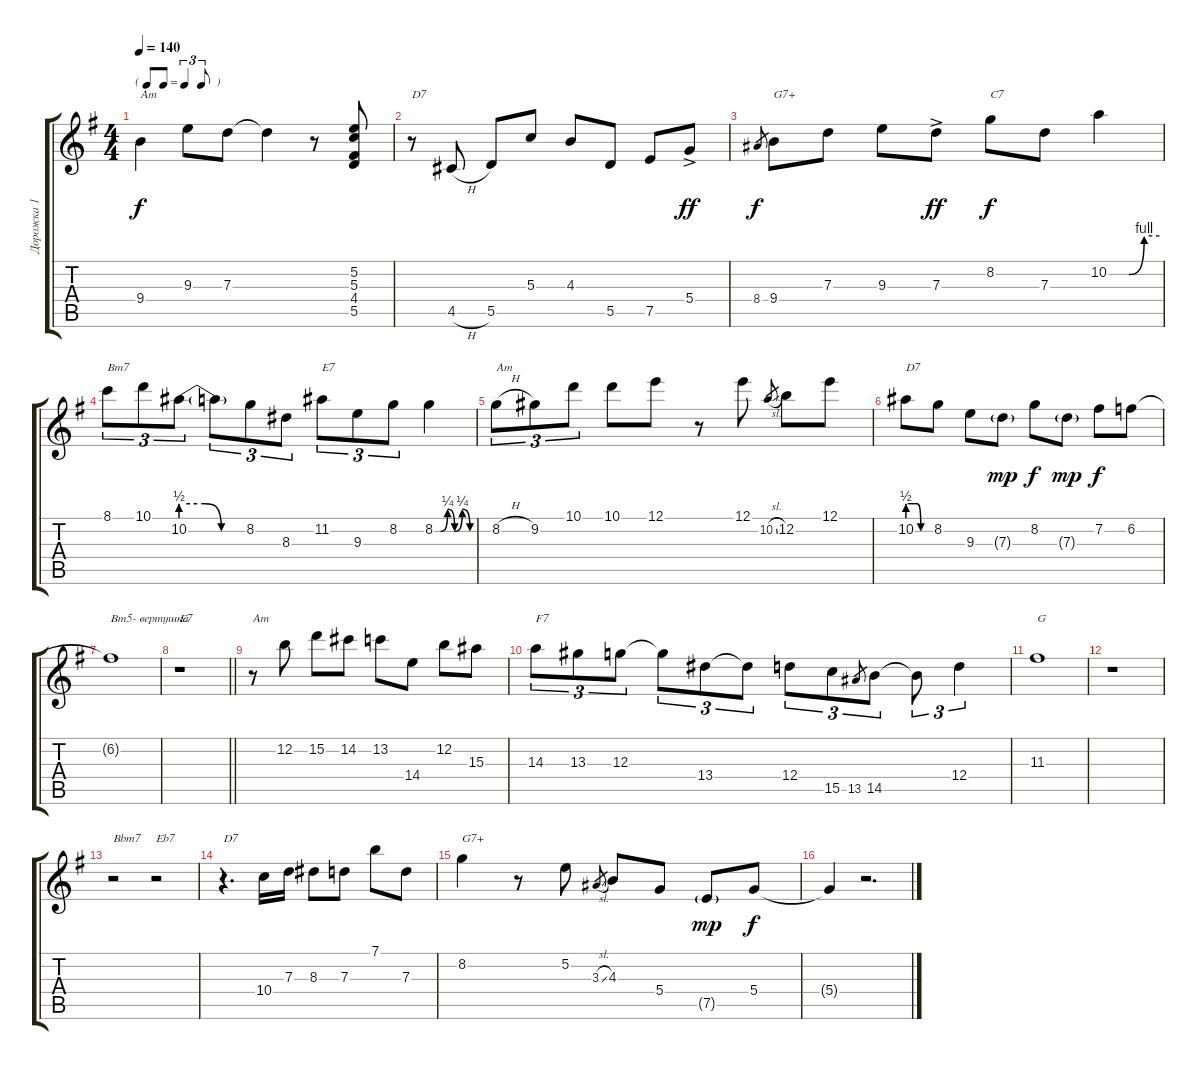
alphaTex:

\track ("Дорожка 1" "Дорожка 1") {instrument electricguitarjazz}
\staff {score tabs}
\tuning (E4 B3 G3 D3 A2 E2) {hide}
\ts (4 4)
\tf triplet8th
\tempo 140
\clef g2
\ks g
9.4{t}.4{txt "Am" dy f} 9.3.8 7.3.8 7.3{t}.4 r.8 (5.2 5.3 4.4 5.5).8 |
r.8{txt "D7"} 4.5{h}.8 5.5.8 5.3.8 4.3.8 5.5.8 7.5.8 5.4{ac}.8{dy ff} |
8.4.8{gr dy f} 9.4.8{txt "G7+"} 7.3.8 9.3.8 7.3{ac}.8{dy ff} 8.2.8{txt "C7" dy f} 7.3.8 10.2{be (custom 0 0 24 0 42 4 60 4)}.4 |
8.1.8{tu (3 2) txt "Bm7"} 10.1.8{tu (3 2)} 10.2{be (custom 0 2 15 2 22 2 37 0 60 0)}.8{tu (3 2)} 10.2{t}.8{tu (3 2)} 8.2.8{tu (3 2)} 8.3.8{tu (3 2)} 11.2.8{tu (3 2) txt "E7"} 9.3.8{tu (3 2)} 8.2.8{tu (3 2)} 8.2{be (custom 0 0 9 0 20 1 31 0 43 1 55 0 60 0)}.4 |
8.2{h}.8{tu (3 2) txt "Am"} 9.2.8{tu (3 2)} 10.1.8{tu (3 2)} 10.1.8 12.1.8 r.8 12.1.8 10.2{sl}.8{gr} 12.2.8 12.1.8 |
10.2{be (custom 0 2 15 2 25 2 35 0 60 0)}.8{txt "D7"} 8.2.8 9.3.8 7.3{g}.8{dy mp} 8.2.8{dy f} 7.3{g}.8{dy mp} 7.2.8{dy f} 6.2.8 |
6.2{t}.1{txt "Bm5- вертушка"} |
\barLineRight lightlight
r.1{txt "E7"} |
r.8{txt "Am"} 12.2.8 15.2.8 14.2.8 13.2.8 14.4.8 12.2.8 15.3.8 |
14.3.8{tu (3 2) txt "F7"} 13.3.8{tu (3 2)} 12.3.8{tu (3 2)} 12.3{t}.8{tu (3 2)} 13.4.8{tu (3 2)} 13.4{t}.8{tu (3 2)} 12.4.8{tu (3 2)} 15.5.8{tu (3 2)} 13.5.8{gr} 14.5.8{tu (3 2)} 14.5{t}.8{tu (3 2)} 12.4.4{tu (3 2)} |
11.3.1{txt "G"} |
r.1 |
r.2{txt "Bbm7"} r.2{txt "Eb7"} |
r.4{d txt "D7"} 10.4.16 7.3.16 8.3.8 7.3.8 7.1.8 7.3.8 |
8.2.4{txt "G7+"} r.8 5.2.8 3.3{sl}.8{gr} 4.3.8 5.4.8 7.5{g}.8{dy mp} 5.4.8{dy f} |
5.4{t}.4 r.2{d}
